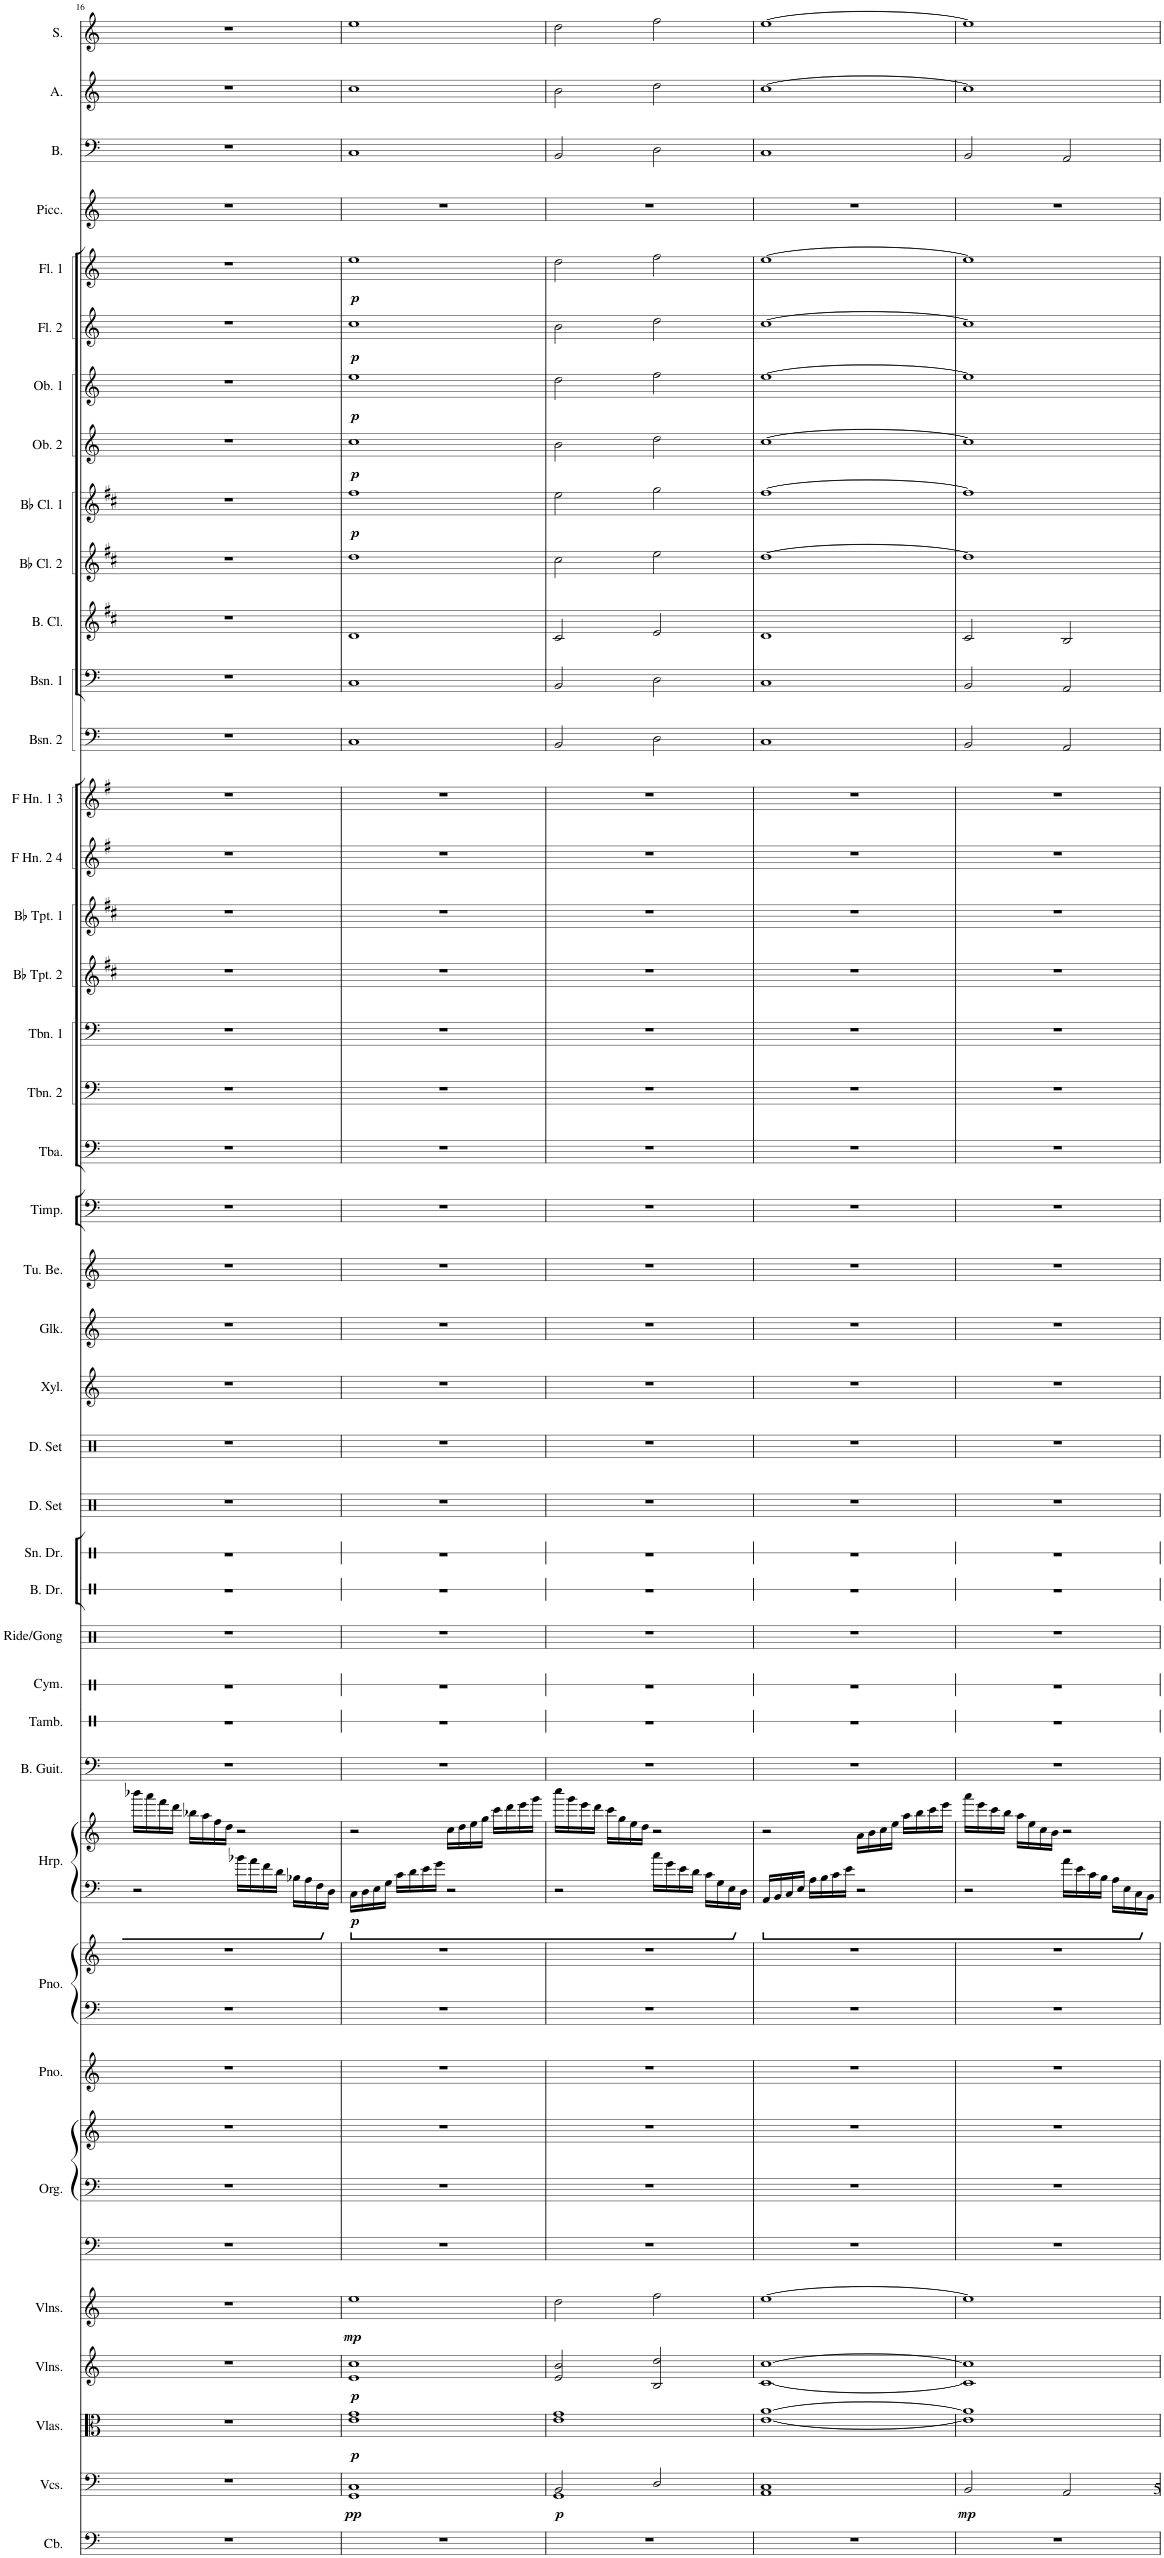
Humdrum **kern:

**kern	**kern	**dynam	**kern	**dynam	**kern	**dynam	**kern	**dynam	**kern	**kern	**kern	**kern	**kern	**kern	**kern	**kern	**dynam	**kern	**kern	**kern	**kern	**kern	**kern	**kern	**kern	**kern	**kern	**kern	**kern	**kern	**kern	**kern	**kern	**kern	**kern	**kern	**kern	**kern	**kern	**kern	**kern	**dynam	**kern	**dynam	**kern	**dynam	**kern	**dynam	**kern	**dynam	**kern	**kern	**kern	**kern
*part41	*part40	*part40	*part39	*part39	*part38	*part38	*part37	*part37	*part36	*part36	*part36	*part35	*part34	*part34	*part33	*part33	*part33	*part32	*part31	*part30	*part29	*part28	*part27	*part26	*part25	*part24	*part23	*part22	*part21	*part20	*part19	*part18	*part17	*part16	*part15	*part14	*part13	*part12	*part11	*part10	*part9	*part9	*part8	*part8	*part7	*part7	*part6	*part6	*part5	*part5	*part4	*part3	*part2	*part1
*staff45	*staff44	*staff44	*staff43	*staff43	*staff42	*staff42	*staff41	*staff41	*staff40	*staff39	*staff38	*staff37	*staff36	*staff35	*staff34	*staff33	*staff33/34	*staff32	*staff31	*staff30	*staff29	*staff28	*staff27	*staff26	*staff25	*staff24	*staff23	*staff22	*staff21	*staff20	*staff19	*staff18	*staff17	*staff16	*staff15	*staff14	*staff13	*staff12	*staff11	*staff10	*staff9	*staff9	*staff8	*staff8	*staff7	*staff7	*staff6	*staff6	*staff5	*staff5	*staff4	*staff3	*staff2	*staff1
*I"Contrabass	*I"Violoncellos	*	*I"Violas	*	*I"Violins	*	*I"Violins	*	*I"Organ	*	*	*I"Piano	*I"Piano	*	*I"Harp	*	*	*I"Bass Guitar	*I"Tambourine	*I"Cymbal	*I"Ride Cymbal/Gong	*I"Bass Drum	*I"Snare Drum	*I"Drumset	*I"Drumset	*I"Xylophone	*I"Glockenspiel	*I"Tubular Bells	*I"Timpani	*I"Tuba	*I"Trombone 2	*I"Trombone 1	*I"Bb Trumpet 2	*I"Bb Trumpet 1	*I"F Horn 2 &amp; 4	*I"F Horn 1 &amp; 3	*I"Bassoon 2	*I"Bassoon 1	*I"Bass Clarinet	*I"Bb Clarinet 2	*I"Bb Clarinet 1	*	*I"Oboe 2	*	*I"Oboe 1	*	*I"Flute 2	*	*I"Flute 1	*	*I"Piccolo	*I"Bass	*I"Alto	*I"Soprano
*I'Cb.	*I'Vcs.	*	*I'Vlas.	*	*I'Vlns.	*	*I'Vlns.	*	*I'Org.	*	*	*I'Pno.	*I'Pno.	*	*I'Hrp.	*	*	*I'B. Guit.	*I'Tamb.	*I'Cym.	*I'Ride/Gong	*I'B. Dr.	*I'Sn. Dr.	*I'D. Set	*I'D. Set	*I'Xyl.	*I'Glk.	*I'Tu. Be.	*I'Timp.	*I'Tba.	*I'Tbn. 2	*I'Tbn. 1	*I'Bb Tpt. 2	*I'Bb Tpt. 1	*I'F Hn. 2 4	*I'F Hn. 1 3	*I'Bsn. 2	*I'Bsn. 1	*I'B. Cl.	*I'Bb Cl. 2	*I'Bb Cl. 1	*	*I'Ob. 2	*	*I'Ob. 1	*	*I'Fl. 2	*	*I'Fl. 1	*	*I'Picc.	*I'B.	*I'A.	*I'S.
!!LO:PB:g=z
*clefF4	*clefF4	*	*clefC3	*	*clefG2	*	*clefG2	*	*clefF4	*clefF4	*clefG2	*clefG2	*clefF4	*clefG2	*clefF4	*clefG2	*	*clefF4	*clefX	*clefX	*clefX	*clefX	*clefX	*clefX	*clefX	*clefG2	*clefG2	*clefG2	*clefF4	*clefF4	*clefF4	*clefF4	*clefG2	*clefG2	*clefG2	*clefG2	*clefF4	*clefF4	*clefG2	*clefG2	*clefG2	*	*clefG2	*	*clefG2	*	*clefG2	*	*clefG2	*	*clefG2	*clefF4	*clefG2	*clefG2
*Trd7c12	*	*	*	*	*	*	*	*	*	*	*	*	*	*	*	*	*	*Trd7c12	*	*	*	*	*	*	*	*Trd-7c-12	*Trd-14c-24	*	*	*	*	*	*Trd1c2	*Trd1c2	*Trd4c7	*Trd4c7	*	*	*Trd8c14	*Trd1c2	*Trd1c2	*	*	*	*	*	*	*	*	*	*Trd-7c-12	*	*	*
*k[]	*k[]	*	*k[]	*	*k[]	*	*k[]	*	*k[]	*k[]	*k[]	*k[]	*k[]	*k[]	*k[]	*k[]	*	*k[]	*k[]	*k[]	*k[]	*k[]	*k[]	*k[]	*k[]	*k[]	*k[]	*k[]	*k[]	*k[]	*k[]	*k[]	*k[f#c#]	*k[f#c#]	*k[f#]	*k[f#]	*k[]	*k[]	*k[f#c#]	*k[f#c#]	*k[f#c#]	*	*k[]	*	*k[]	*	*k[]	*	*k[]	*	*k[]	*k[]	*k[]	*k[]
*M4/4	*M4/4	*	*M4/4	*	*M4/4	*	*M4/4	*	*M4/4	*M4/4	*M4/4	*M4/4	*M4/4	*M4/4	*M4/4	*M4/4	*	*M4/4	*M4/4	*M4/4	*M4/4	*M4/4	*M4/4	*M4/4	*M4/4	*M4/4	*M4/4	*M4/4	*M4/4	*M4/4	*M4/4	*M4/4	*M4/4	*M4/4	*M4/4	*M4/4	*M4/4	*M4/4	*M4/4	*M4/4	*M4/4	*	*M4/4	*	*M4/4	*	*M4/4	*	*M4/4	*	*M4/4	*M4/4	*M4/4	*M4/4
=16	=16	=16	=16	=16	=16	=16	=16	=16	=16	=16	=16	=16	=16	=16	=16	=16	=16	=16	=16	=16	=16	=16	=16	=16	=16	=16	=16	=16	=16	=16	=16	=16	=16	=16	=16	=16	=16	=16	=16	=16	=16	=16	=16	=16	=16	=16	=16	=16	=16	=16	=16	=16	=16	=16
1r	1r	.	1r	.	1r	.	1r	.	1r	1r	1r	1r	1r	1r	2r	16bbb-X\LL	.	1r	1r	1r	1r	1r	1r	1r	1r	1r	1r	1r	1r	1r	1r	1r	1r	1r	1r	1r	1r	1r	1r	1r	1r	.	1r	.	1r	.	1r	.	1r	.	1r	1r	1r	1r
.	.	.	.	.	.	.	.	.	.	.	.	.	.	.	.	16aaa\	.	.	.	.	.	.	.	.	.	.	.	.	.	.	.	.	.	.	.	.	.	.	.	.	.	.	.	.	.	.	.	.	.	.	.	.	.	.
.	.	.	.	.	.	.	.	.	.	.	.	.	.	.	.	16fff\	.	.	.	.	.	.	.	.	.	.	.	.	.	.	.	.	.	.	.	.	.	.	.	.	.	.	.	.	.	.	.	.	.	.	.	.	.	.
.	.	.	.	.	.	.	.	.	.	.	.	.	.	.	.	16ddd\JJ	.	.	.	.	.	.	.	.	.	.	.	.	.	.	.	.	.	.	.	.	.	.	.	.	.	.	.	.	.	.	.	.	.	.	.	.	.	.
.	.	.	.	.	.	.	.	.	.	.	.	.	.	.	.	16bb-X\LL	.	.	.	.	.	.	.	.	.	.	.	.	.	.	.	.	.	.	.	.	.	.	.	.	.	.	.	.	.	.	.	.	.	.	.	.	.	.
.	.	.	.	.	.	.	.	.	.	.	.	.	.	.	.	16aa\	.	.	.	.	.	.	.	.	.	.	.	.	.	.	.	.	.	.	.	.	.	.	.	.	.	.	.	.	.	.	.	.	.	.	.	.	.	.
.	.	.	.	.	.	.	.	.	.	.	.	.	.	.	.	16ff\	.	.	.	.	.	.	.	.	.	.	.	.	.	.	.	.	.	.	.	.	.	.	.	.	.	.	.	.	.	.	.	.	.	.	.	.	.	.
.	.	.	.	.	.	.	.	.	.	.	.	.	.	.	.	16dd\JJ	.	.	.	.	.	.	.	.	.	.	.	.	.	.	.	.	.	.	.	.	.	.	.	.	.	.	.	.	.	.	.	.	.	.	.	.	.	.
.	.	.	.	.	.	.	.	.	.	.	.	.	.	.	16b-X\LL	2r	.	.	.	.	.	.	.	.	.	.	.	.	.	.	.	.	.	.	.	.	.	.	.	.	.	.	.	.	.	.	.	.	.	.	.	.	.	.
.	.	.	.	.	.	.	.	.	.	.	.	.	.	.	16a\	.	.	.	.	.	.	.	.	.	.	.	.	.	.	.	.	.	.	.	.	.	.	.	.	.	.	.	.	.	.	.	.	.	.	.	.	.	.	.
.	.	.	.	.	.	.	.	.	.	.	.	.	.	.	16f\	.	.	.	.	.	.	.	.	.	.	.	.	.	.	.	.	.	.	.	.	.	.	.	.	.	.	.	.	.	.	.	.	.	.	.	.	.	.	.
.	.	.	.	.	.	.	.	.	.	.	.	.	.	.	16d\JJ	.	.	.	.	.	.	.	.	.	.	.	.	.	.	.	.	.	.	.	.	.	.	.	.	.	.	.	.	.	.	.	.	.	.	.	.	.	.	.
.	.	.	.	.	.	.	.	.	.	.	.	.	.	.	16B-X\LL	.	.	.	.	.	.	.	.	.	.	.	.	.	.	.	.	.	.	.	.	.	.	.	.	.	.	.	.	.	.	.	.	.	.	.	.	.	.	.
.	.	.	.	.	.	.	.	.	.	.	.	.	.	.	16A\	.	.	.	.	.	.	.	.	.	.	.	.	.	.	.	.	.	.	.	.	.	.	.	.	.	.	.	.	.	.	.	.	.	.	.	.	.	.	.
.	.	.	.	.	.	.	.	.	.	.	.	.	.	.	16F\	.	.	.	.	.	.	.	.	.	.	.	.	.	.	.	.	.	.	.	.	.	.	.	.	.	.	.	.	.	.	.	.	.	.	.	.	.	.	.
.	.	.	.	.	.	.	.	.	.	.	.	.	.	.	16D\JJ	.	.	.	.	.	.	.	.	.	.	.	.	.	.	.	.	.	.	.	.	.	.	.	.	.	.	.	.	.	.	.	.	.	.	.	.	.	.	.
=17	=17	=17	=17	=17	=17	=17	=17	=17	=17	=17	=17	=17	=17	=17	=17	=17	=17	=17	=17	=17	=17	=17	=17	=17	=17	=17	=17	=17	=17	=17	=17	=17	=17	=17	=17	=17	=17	=17	=17	=17	=17	=17	=17	=17	=17	=17	=17	=17	=17	=17	=17	=17	=17	=17
!	!	!LO:DY:b	!	!LO:DY:b	!	!LO:DY:b	!	!LO:DY:b	!	!	!	!	!	!	!	!	!LO:DY:b=2	!	!	!	!	!	!	!	!	!	!	!	!	!	!	!	!	!	!	!	!	!	!	!	!	!LO:DY:b	!	!LO:DY:b	!	!LO:DY:b	!	!LO:DY:b	!	!LO:DY:b	!	!	!	!
1r	1GG 1C	pp	1e 1g	p	1e 1cc	p	1ee	mp	1r	1r	1r	1r	1r	1r	16C\LL	2r	p	1r	1r	1r	1r	1r	1r	1r	1r	1r	1r	1r	1r	1r	1r	1r	1r	1r	1r	1r	1C	1C	1d	1dd	1ff#	p	1cc	p	1ee	p	1cc	p	1ee	p	1r	1C	1cc	1ee
.	.	.	.	.	.	.	.	.	.	.	.	.	.	.	16D\	.	.	.	.	.	.	.	.	.	.	.	.	.	.	.	.	.	.	.	.	.	.	.	.	.	.	.	.	.	.	.	.	.	.	.	.	.	.	.
.	.	.	.	.	.	.	.	.	.	.	.	.	.	.	16E\	.	.	.	.	.	.	.	.	.	.	.	.	.	.	.	.	.	.	.	.	.	.	.	.	.	.	.	.	.	.	.	.	.	.	.	.	.	.	.
.	.	.	.	.	.	.	.	.	.	.	.	.	.	.	16G\JJ	.	.	.	.	.	.	.	.	.	.	.	.	.	.	.	.	.	.	.	.	.	.	.	.	.	.	.	.	.	.	.	.	.	.	.	.	.	.	.
.	.	.	.	.	.	.	.	.	.	.	.	.	.	.	16c\LL	.	.	.	.	.	.	.	.	.	.	.	.	.	.	.	.	.	.	.	.	.	.	.	.	.	.	.	.	.	.	.	.	.	.	.	.	.	.	.
.	.	.	.	.	.	.	.	.	.	.	.	.	.	.	16d\	.	.	.	.	.	.	.	.	.	.	.	.	.	.	.	.	.	.	.	.	.	.	.	.	.	.	.	.	.	.	.	.	.	.	.	.	.	.	.
.	.	.	.	.	.	.	.	.	.	.	.	.	.	.	16e\	.	.	.	.	.	.	.	.	.	.	.	.	.	.	.	.	.	.	.	.	.	.	.	.	.	.	.	.	.	.	.	.	.	.	.	.	.	.	.
.	.	.	.	.	.	.	.	.	.	.	.	.	.	.	16g\JJ	.	.	.	.	.	.	.	.	.	.	.	.	.	.	.	.	.	.	.	.	.	.	.	.	.	.	.	.	.	.	.	.	.	.	.	.	.	.	.
.	.	.	.	.	.	.	.	.	.	.	.	.	.	.	2r	16cc\LL	.	.	.	.	.	.	.	.	.	.	.	.	.	.	.	.	.	.	.	.	.	.	.	.	.	.	.	.	.	.	.	.	.	.	.	.	.	.
.	.	.	.	.	.	.	.	.	.	.	.	.	.	.	.	16dd\	.	.	.	.	.	.	.	.	.	.	.	.	.	.	.	.	.	.	.	.	.	.	.	.	.	.	.	.	.	.	.	.	.	.	.	.	.	.
.	.	.	.	.	.	.	.	.	.	.	.	.	.	.	.	16ee\	.	.	.	.	.	.	.	.	.	.	.	.	.	.	.	.	.	.	.	.	.	.	.	.	.	.	.	.	.	.	.	.	.	.	.	.	.	.
.	.	.	.	.	.	.	.	.	.	.	.	.	.	.	.	16gg\JJ	.	.	.	.	.	.	.	.	.	.	.	.	.	.	.	.	.	.	.	.	.	.	.	.	.	.	.	.	.	.	.	.	.	.	.	.	.	.
.	.	.	.	.	.	.	.	.	.	.	.	.	.	.	.	16ccc\LL	.	.	.	.	.	.	.	.	.	.	.	.	.	.	.	.	.	.	.	.	.	.	.	.	.	.	.	.	.	.	.	.	.	.	.	.	.	.
.	.	.	.	.	.	.	.	.	.	.	.	.	.	.	.	16ddd\	.	.	.	.	.	.	.	.	.	.	.	.	.	.	.	.	.	.	.	.	.	.	.	.	.	.	.	.	.	.	.	.	.	.	.	.	.	.
.	.	.	.	.	.	.	.	.	.	.	.	.	.	.	.	16eee\	.	.	.	.	.	.	.	.	.	.	.	.	.	.	.	.	.	.	.	.	.	.	.	.	.	.	.	.	.	.	.	.	.	.	.	.	.	.
.	.	.	.	.	.	.	.	.	.	.	.	.	.	.	.	16ggg\JJ	.	.	.	.	.	.	.	.	.	.	.	.	.	.	.	.	.	.	.	.	.	.	.	.	.	.	.	.	.	.	.	.	.	.	.	.	.	.
=18	=18	=18	=18	=18	=18	=18	=18	=18	=18	=18	=18	=18	=18	=18	=18	=18	=18	=18	=18	=18	=18	=18	=18	=18	=18	=18	=18	=18	=18	=18	=18	=18	=18	=18	=18	=18	=18	=18	=18	=18	=18	=18	=18	=18	=18	=18	=18	=18	=18	=18	=18	=18	=18	=18
*	*^	*	*	*	*	*	*	*	*	*	*	*	*	*	*	*	*	*	*	*	*	*	*	*	*	*	*	*	*	*	*	*	*	*	*	*	*	*	*	*	*	*	*	*	*	*	*	*	*	*	*	*	*	*
!	!	!	!LO:DY:b	!	!	!	!	!	!	!	!	!	!	!	!	!	!	!	!	!	!	!	!	!	!	!	!	!	!	!	!	!	!	!	!	!	!	!	!	!	!	!	!	!	!	!	!	!	!	!	!	!	!	!	!
1r	2BB/	1GG	p	1e 1g	.	2e/ 2b/	.	2dd\	.	1r	1r	1r	1r	1r	1r	2r	16cccc\LL	.	1r	1r	1r	1r	1r	1r	1r	1r	1r	1r	1r	1r	1r	1r	1r	1r	1r	1r	1r	2BB/	2BB/	2c#/	2cc#\	2ee\	.	2b\	.	2dd\	.	2b\	.	2dd\	.	1r	2BB/	2b\	2dd\
.	.	.	.	.	.	.	.	.	.	.	.	.	.	.	.	.	16ggg\	.	.	.	.	.	.	.	.	.	.	.	.	.	.	.	.	.	.	.	.	.	.	.	.	.	.	.	.	.	.	.	.	.	.	.	.	.	.
.	.	.	.	.	.	.	.	.	.	.	.	.	.	.	.	.	16eee\	.	.	.	.	.	.	.	.	.	.	.	.	.	.	.	.	.	.	.	.	.	.	.	.	.	.	.	.	.	.	.	.	.	.	.	.	.	.
.	.	.	.	.	.	.	.	.	.	.	.	.	.	.	.	.	16ddd\JJ	.	.	.	.	.	.	.	.	.	.	.	.	.	.	.	.	.	.	.	.	.	.	.	.	.	.	.	.	.	.	.	.	.	.	.	.	.	.
.	.	.	.	.	.	.	.	.	.	.	.	.	.	.	.	.	16ccc\LL	.	.	.	.	.	.	.	.	.	.	.	.	.	.	.	.	.	.	.	.	.	.	.	.	.	.	.	.	.	.	.	.	.	.	.	.	.	.
.	.	.	.	.	.	.	.	.	.	.	.	.	.	.	.	.	16gg\	.	.	.	.	.	.	.	.	.	.	.	.	.	.	.	.	.	.	.	.	.	.	.	.	.	.	.	.	.	.	.	.	.	.	.	.	.	.
.	.	.	.	.	.	.	.	.	.	.	.	.	.	.	.	.	16ee\	.	.	.	.	.	.	.	.	.	.	.	.	.	.	.	.	.	.	.	.	.	.	.	.	.	.	.	.	.	.	.	.	.	.	.	.	.	.
.	.	.	.	.	.	.	.	.	.	.	.	.	.	.	.	.	16dd\JJ	.	.	.	.	.	.	.	.	.	.	.	.	.	.	.	.	.	.	.	.	.	.	.	.	.	.	.	.	.	.	.	.	.	.	.	.	.	.
.	2D/	.	.	.	.	2B/ 2dd/	.	2ff\	.	.	.	.	.	.	.	16cc\LL	2r	.	.	.	.	.	.	.	.	.	.	.	.	.	.	.	.	.	.	.	.	2D\	2D\	2e/	2ee\	2gg\	.	2dd\	.	2ff\	.	2dd\	.	2ff\	.	.	2D\	2dd\	2ff\
.	.	.	.	.	.	.	.	.	.	.	.	.	.	.	.	16g\	.	.	.	.	.	.	.	.	.	.	.	.	.	.	.	.	.	.	.	.	.	.	.	.	.	.	.	.	.	.	.	.	.	.	.	.	.	.	.
.	.	.	.	.	.	.	.	.	.	.	.	.	.	.	.	16e\	.	.	.	.	.	.	.	.	.	.	.	.	.	.	.	.	.	.	.	.	.	.	.	.	.	.	.	.	.	.	.	.	.	.	.	.	.	.	.
.	.	.	.	.	.	.	.	.	.	.	.	.	.	.	.	16d\JJ	.	.	.	.	.	.	.	.	.	.	.	.	.	.	.	.	.	.	.	.	.	.	.	.	.	.	.	.	.	.	.	.	.	.	.	.	.	.	.
.	.	.	.	.	.	.	.	.	.	.	.	.	.	.	.	16c\LL	.	.	.	.	.	.	.	.	.	.	.	.	.	.	.	.	.	.	.	.	.	.	.	.	.	.	.	.	.	.	.	.	.	.	.	.	.	.	.
.	.	.	.	.	.	.	.	.	.	.	.	.	.	.	.	16G\	.	.	.	.	.	.	.	.	.	.	.	.	.	.	.	.	.	.	.	.	.	.	.	.	.	.	.	.	.	.	.	.	.	.	.	.	.	.	.
.	.	.	.	.	.	.	.	.	.	.	.	.	.	.	.	16E\	.	.	.	.	.	.	.	.	.	.	.	.	.	.	.	.	.	.	.	.	.	.	.	.	.	.	.	.	.	.	.	.	.	.	.	.	.	.	.
.	.	.	.	.	.	.	.	.	.	.	.	.	.	.	.	16D\JJ	.	.	.	.	.	.	.	.	.	.	.	.	.	.	.	.	.	.	.	.	.	.	.	.	.	.	.	.	.	.	.	.	.	.	.	.	.	.	.
*	*v	*v	*	*	*	*	*	*	*	*	*	*	*	*	*	*	*	*	*	*	*	*	*	*	*	*	*	*	*	*	*	*	*	*	*	*	*	*	*	*	*	*	*	*	*	*	*	*	*	*	*	*	*	*	*
=19	=19	=19	=19	=19	=19	=19	=19	=19	=19	=19	=19	=19	=19	=19	=19	=19	=19	=19	=19	=19	=19	=19	=19	=19	=19	=19	=19	=19	=19	=19	=19	=19	=19	=19	=19	=19	=19	=19	=19	=19	=19	=19	=19	=19	=19	=19	=19	=19	=19	=19	=19	=19	=19	=19
1r	1AA 1C	.	[1e [1a	.	[1c [1cc	.	[1ee	.	1r	1r	1r	1r	1r	1r	16AA/LL	2r	.	1r	1r	1r	1r	1r	1r	1r	1r	1r	1r	1r	1r	1r	1r	1r	1r	1r	1r	1r	1C	1C	1d	[1dd	[1ff#	.	[1cc	.	[1ee	.	[1cc	.	[1ee	.	1r	1C	[1cc	[1ee
.	.	.	.	.	.	.	.	.	.	.	.	.	.	.	16BB/	.	.	.	.	.	.	.	.	.	.	.	.	.	.	.	.	.	.	.	.	.	.	.	.	.	.	.	.	.	.	.	.	.	.	.	.	.	.	.
.	.	.	.	.	.	.	.	.	.	.	.	.	.	.	16C/	.	.	.	.	.	.	.	.	.	.	.	.	.	.	.	.	.	.	.	.	.	.	.	.	.	.	.	.	.	.	.	.	.	.	.	.	.	.	.
.	.	.	.	.	.	.	.	.	.	.	.	.	.	.	16E/JJ	.	.	.	.	.	.	.	.	.	.	.	.	.	.	.	.	.	.	.	.	.	.	.	.	.	.	.	.	.	.	.	.	.	.	.	.	.	.	.
.	.	.	.	.	.	.	.	.	.	.	.	.	.	.	16A\LL	.	.	.	.	.	.	.	.	.	.	.	.	.	.	.	.	.	.	.	.	.	.	.	.	.	.	.	.	.	.	.	.	.	.	.	.	.	.	.
.	.	.	.	.	.	.	.	.	.	.	.	.	.	.	16B\	.	.	.	.	.	.	.	.	.	.	.	.	.	.	.	.	.	.	.	.	.	.	.	.	.	.	.	.	.	.	.	.	.	.	.	.	.	.	.
.	.	.	.	.	.	.	.	.	.	.	.	.	.	.	16c\	.	.	.	.	.	.	.	.	.	.	.	.	.	.	.	.	.	.	.	.	.	.	.	.	.	.	.	.	.	.	.	.	.	.	.	.	.	.	.
.	.	.	.	.	.	.	.	.	.	.	.	.	.	.	16e\JJ	.	.	.	.	.	.	.	.	.	.	.	.	.	.	.	.	.	.	.	.	.	.	.	.	.	.	.	.	.	.	.	.	.	.	.	.	.	.	.
.	.	.	.	.	.	.	.	.	.	.	.	.	.	.	2r	16a\LL	.	.	.	.	.	.	.	.	.	.	.	.	.	.	.	.	.	.	.	.	.	.	.	.	.	.	.	.	.	.	.	.	.	.	.	.	.	.
.	.	.	.	.	.	.	.	.	.	.	.	.	.	.	.	16b\	.	.	.	.	.	.	.	.	.	.	.	.	.	.	.	.	.	.	.	.	.	.	.	.	.	.	.	.	.	.	.	.	.	.	.	.	.	.
.	.	.	.	.	.	.	.	.	.	.	.	.	.	.	.	16cc\	.	.	.	.	.	.	.	.	.	.	.	.	.	.	.	.	.	.	.	.	.	.	.	.	.	.	.	.	.	.	.	.	.	.	.	.	.	.
.	.	.	.	.	.	.	.	.	.	.	.	.	.	.	.	16ee\JJ	.	.	.	.	.	.	.	.	.	.	.	.	.	.	.	.	.	.	.	.	.	.	.	.	.	.	.	.	.	.	.	.	.	.	.	.	.	.
.	.	.	.	.	.	.	.	.	.	.	.	.	.	.	.	16aa\LL	.	.	.	.	.	.	.	.	.	.	.	.	.	.	.	.	.	.	.	.	.	.	.	.	.	.	.	.	.	.	.	.	.	.	.	.	.	.
.	.	.	.	.	.	.	.	.	.	.	.	.	.	.	.	16bb\	.	.	.	.	.	.	.	.	.	.	.	.	.	.	.	.	.	.	.	.	.	.	.	.	.	.	.	.	.	.	.	.	.	.	.	.	.	.
.	.	.	.	.	.	.	.	.	.	.	.	.	.	.	.	16ccc\	.	.	.	.	.	.	.	.	.	.	.	.	.	.	.	.	.	.	.	.	.	.	.	.	.	.	.	.	.	.	.	.	.	.	.	.	.	.
.	.	.	.	.	.	.	.	.	.	.	.	.	.	.	.	16eee\JJ	.	.	.	.	.	.	.	.	.	.	.	.	.	.	.	.	.	.	.	.	.	.	.	.	.	.	.	.	.	.	.	.	.	.	.	.	.	.
=20	=20	=20	=20	=20	=20	=20	=20	=20	=20	=20	=20	=20	=20	=20	=20	=20	=20	=20	=20	=20	=20	=20	=20	=20	=20	=20	=20	=20	=20	=20	=20	=20	=20	=20	=20	=20	=20	=20	=20	=20	=20	=20	=20	=20	=20	=20	=20	=20	=20	=20	=20	=20	=20	=20
!	!	!LO:DY:b	!	!	!	!	!	!	!	!	!	!	!	!	!	!	!	!	!	!	!	!	!	!	!	!	!	!	!	!	!	!	!	!	!	!	!	!	!	!	!	!	!	!	!	!	!	!	!	!	!	!	!	!
1r	2BB/	mp	1e] 1a]	.	1c] 1cc]	.	1ee]	.	1r	1r	1r	1r	1r	1r	2r	16aaa\LL	.	1r	1r	1r	1r	1r	1r	1r	1r	1r	1r	1r	1r	1r	1r	1r	1r	1r	1r	1r	2BB/	2BB/	2c#/	1dd]	1ff#]	.	1cc]	.	1ee]	.	1cc]	.	1ee]	.	1r	2BB/	1cc]	1ee]
.	.	.	.	.	.	.	.	.	.	.	.	.	.	.	.	16eee\	.	.	.	.	.	.	.	.	.	.	.	.	.	.	.	.	.	.	.	.	.	.	.	.	.	.	.	.	.	.	.	.	.	.	.	.	.	.
.	.	.	.	.	.	.	.	.	.	.	.	.	.	.	.	16ccc\	.	.	.	.	.	.	.	.	.	.	.	.	.	.	.	.	.	.	.	.	.	.	.	.	.	.	.	.	.	.	.	.	.	.	.	.	.	.
.	.	.	.	.	.	.	.	.	.	.	.	.	.	.	.	16bb\JJ	.	.	.	.	.	.	.	.	.	.	.	.	.	.	.	.	.	.	.	.	.	.	.	.	.	.	.	.	.	.	.	.	.	.	.	.	.	.
.	.	.	.	.	.	.	.	.	.	.	.	.	.	.	.	16aa\LL	.	.	.	.	.	.	.	.	.	.	.	.	.	.	.	.	.	.	.	.	.	.	.	.	.	.	.	.	.	.	.	.	.	.	.	.	.	.
.	.	.	.	.	.	.	.	.	.	.	.	.	.	.	.	16ee\	.	.	.	.	.	.	.	.	.	.	.	.	.	.	.	.	.	.	.	.	.	.	.	.	.	.	.	.	.	.	.	.	.	.	.	.	.	.
.	.	.	.	.	.	.	.	.	.	.	.	.	.	.	.	16cc\	.	.	.	.	.	.	.	.	.	.	.	.	.	.	.	.	.	.	.	.	.	.	.	.	.	.	.	.	.	.	.	.	.	.	.	.	.	.
.	.	.	.	.	.	.	.	.	.	.	.	.	.	.	.	16b\JJ	.	.	.	.	.	.	.	.	.	.	.	.	.	.	.	.	.	.	.	.	.	.	.	.	.	.	.	.	.	.	.	.	.	.	.	.	.	.
.	2AA/	.	.	.	.	.	.	.	.	.	.	.	.	.	16a\LL	2r	.	.	.	.	.	.	.	.	.	.	.	.	.	.	.	.	.	.	.	.	2AA/	2AA/	2B/	.	.	.	.	.	.	.	.	.	.	.	.	2AA/	.	.
.	.	.	.	.	.	.	.	.	.	.	.	.	.	.	16e\	.	.	.	.	.	.	.	.	.	.	.	.	.	.	.	.	.	.	.	.	.	.	.	.	.	.	.	.	.	.	.	.	.	.	.	.	.	.	.
.	.	.	.	.	.	.	.	.	.	.	.	.	.	.	16c\	.	.	.	.	.	.	.	.	.	.	.	.	.	.	.	.	.	.	.	.	.	.	.	.	.	.	.	.	.	.	.	.	.	.	.	.	.	.	.
.	.	.	.	.	.	.	.	.	.	.	.	.	.	.	16B\JJ	.	.	.	.	.	.	.	.	.	.	.	.	.	.	.	.	.	.	.	.	.	.	.	.	.	.	.	.	.	.	.	.	.	.	.	.	.	.	.
.	.	.	.	.	.	.	.	.	.	.	.	.	.	.	16A\LL	.	.	.	.	.	.	.	.	.	.	.	.	.	.	.	.	.	.	.	.	.	.	.	.	.	.	.	.	.	.	.	.	.	.	.	.	.	.	.
.	.	.	.	.	.	.	.	.	.	.	.	.	.	.	16E\	.	.	.	.	.	.	.	.	.	.	.	.	.	.	.	.	.	.	.	.	.	.	.	.	.	.	.	.	.	.	.	.	.	.	.	.	.	.	.
.	.	.	.	.	.	.	.	.	.	.	.	.	.	.	16C\	.	.	.	.	.	.	.	.	.	.	.	.	.	.	.	.	.	.	.	.	.	.	.	.	.	.	.	.	.	.	.	.	.	.	.	.	.	.	.
.	.	.	.	.	.	.	.	.	.	.	.	.	.	.	16BB\JJ	.	.	.	.	.	.	.	.	.	.	.	.	.	.	.	.	.	.	.	.	.	.	.	.	.	.	.	.	.	.	.	.	.	.	.	.	.	.	.
=	=	=	=	=	=	=	=	=	=	=	=	=	=	=	=	=	=	=	=	=	=	=	=	=	=	=	=	=	=	=	=	=	=	=	=	=	=	=	=	=	=	=	=	=	=	=	=	=	=	=	=	=	=	=
*-	*-	*-	*-	*-	*-	*-	*-	*-	*-	*-	*-	*-	*-	*-	*-	*-	*-	*-	*-	*-	*-	*-	*-	*-	*-	*-	*-	*-	*-	*-	*-	*-	*-	*-	*-	*-	*-	*-	*-	*-	*-	*-	*-	*-	*-	*-	*-	*-	*-	*-	*-	*-	*-	*-
